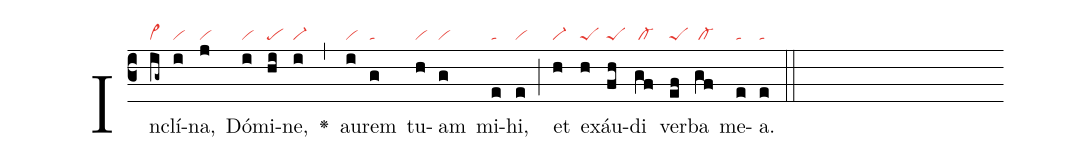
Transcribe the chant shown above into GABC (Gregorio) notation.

nabc-lines:1;
%%
(c3)In(ig~|cl~)clí(i|vi)na,(j|vi) Dó(i|vi)mi(hi|pe)ne,(i|vi-) <v>\greheightstar</v>(,)
au(i|vi)rem(g|ta) tu(h|vi)am(g|vi) mi(e|ta)hi,(e|vi) (;)
et(h|vi-) ex(h|peS)áu(fh|peS)di(gf|/cl-) ver(ef|peS)ba(gf|/cl-) me(e|ta)a.(e|ta) (::)
